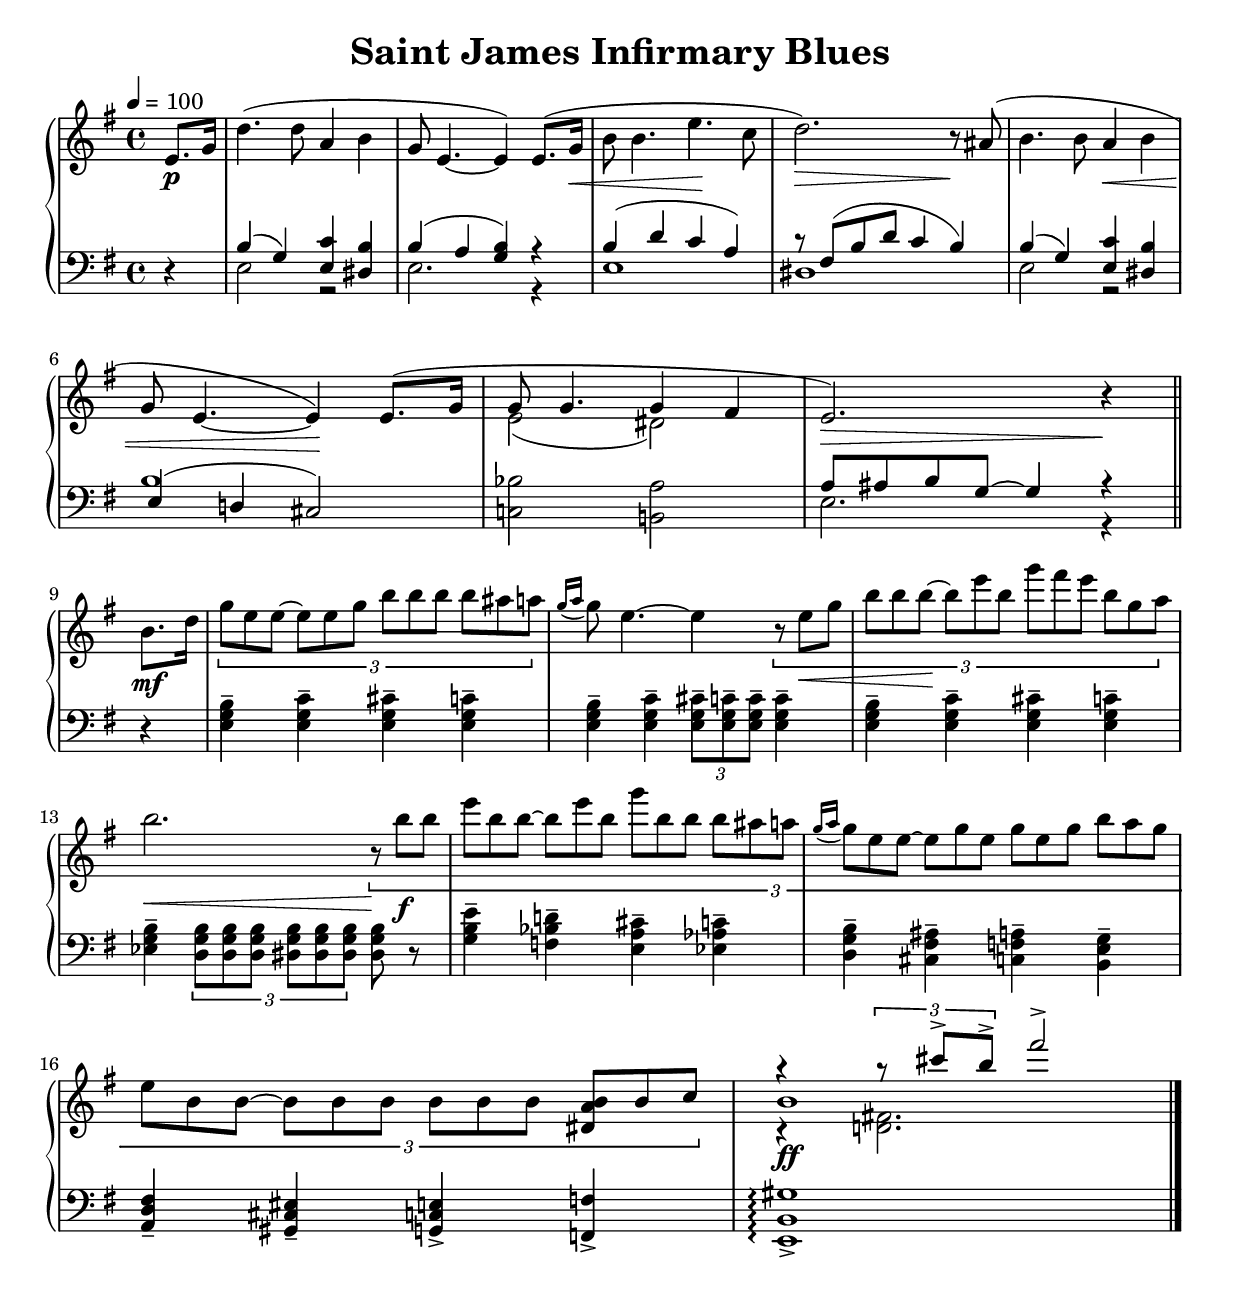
\include "italiano.ly"
\paper {
        indent = #0
}
\header {
  title = "Saint James Infirmary Blues"
}
\score { 
\new PianoStaff << \relative do' \context Staff=haut {
\time 4/4 \key sol \major
\tempo 4=100
\partial 4 mi8._\p sol16 re'4. ( re8 la4 si sol8 mi4. ~ mi4) mi8. (sol16\< si8 si4. mi\! do8 re2.\>) r8\! lad8 ( si4. si8 la4\< si \break
    sol8 mi4. ~ mi4\!) << { mi8. (sol16 sol8 sol4. sol4 fad mi2.\>) si'4\rest\! } \\ {s4 mi,2 ( red) s1} >> \bar "||" \break
 \partial 4 si'8._\mf re16 \times 2/3 { sol8 mi mi ~ mi mi sol si si si si lad la } \appoggiatura {sol16 la} sol8 mi4. ~ mi4
  \times 2/3 {r8 mi\< sol si si si\! ~ si mi si sol' fad mi si sol la } \break
  si2.\<  \times 2/3 {r8\! si_\f si mi si si ~ si mi si sol' si, si si lad la \appoggiatura {sol16 la} sol8 mi mi ~ mi sol mi sol mi sol si la sol \break
  mi si si ~ si si si si si si <si la red,> si do } << {si1_\ff} \\ {r4  <fad! re!>2.} \\ {r4 \times 2/3 {r8 dod''^> si^>} fad'2^>}>>
  \bar "|." 
}
\relative do' \context Staff=bas  { 
\clef bass
\key sol \major
<<{ \partial 4 s4  si4 ( sol) <do mi,> <si red,> si (la <si sol>) r si (re do la) r8 fad (si re do4 si) si (sol) <do mi,> <si red,>
    mi,4 (re! dod2) s1 la'8 lad si sol ~ sol4 r
}
  \\
  
  { \partial 4 re4\rest mi2 r mi2. r4 mi1 red mi2 r
    si'1 <sib do,!>2 <la si,!> mi2. r4
  }
>>  
\partial 4 r4 <mi sol si>4^- <mi sol do>^- <mi sol dod>^- <mi sol do>^-  <mi sol si>4^-  <mi sol do>^- 
\times 2/3 { <mi sol dod>8^- <mi sol do>^- <mi sol do>^- } <mi sol do>4^- 
<mi sol si>4^- <mi sol do>^- <mi sol dod>^- <mi sol do>^-  
<mib sol si>4^- \times 2/3 { <re sol si>8 <re sol si> <re sol si> <red sol si>  <red sol si> <red sol si>}  <red sol si> r
<sol si mi>4^- <fa sib re!>^- <mi la dod>^- <mib lab do>^- <re sol si>^- <dod fad lad>^- <do fa la>^- <si mi sol>^-
<la re fad>_- <sold dod mid>_- <sol do mi>_> <fa fa'>_> <mi si' sold'>1\arpeggio_>
}
>>
\layout { }

  \midi {
    \context {
      \Score
      tempoWholesPerMinute = #(ly:make-moment 100 4)
      }
    }

}
